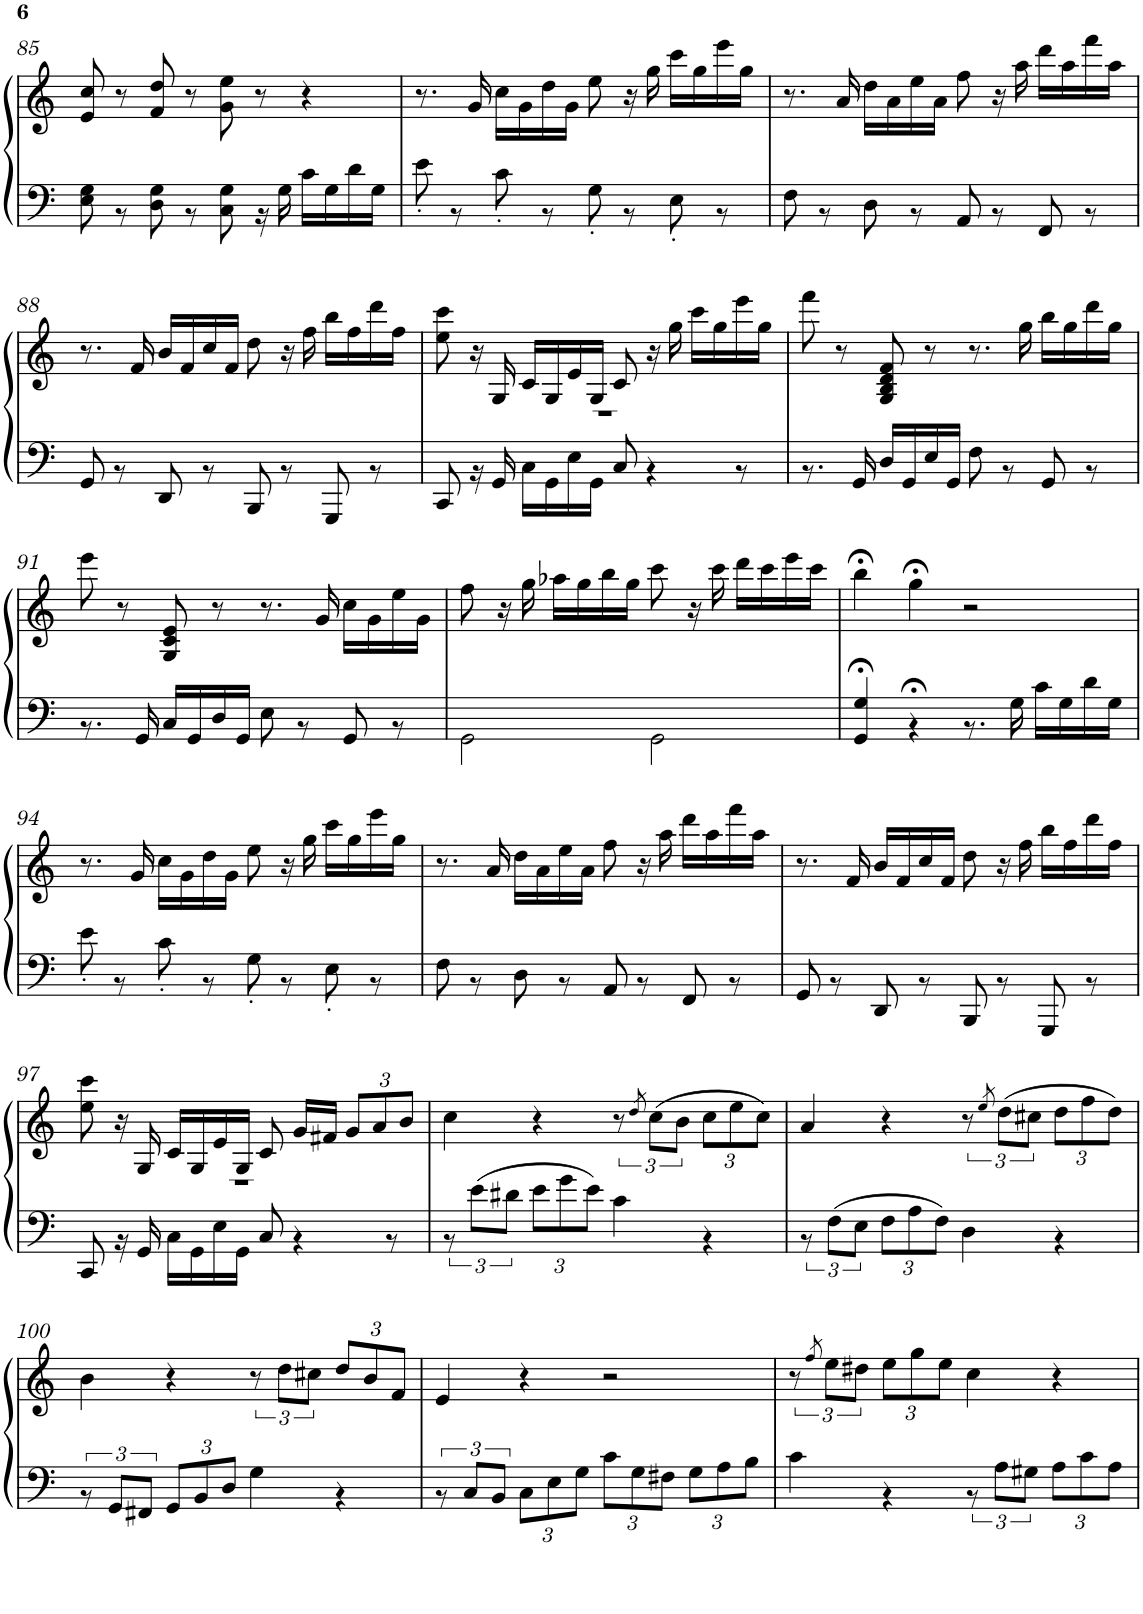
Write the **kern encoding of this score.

**kern	**kern
*part1	*part1
*staff2	*staff1
*I"Piano	*
*I'Pno.	*
!!LO:PB:g=z
*clefF4	*clefG2
*k[]	*k[]
*C:	*C:
*M4/4	*M4/4
=85	=85
*^	*
1ryy	8E\ 8G\	8e/ 8cc/
.	8r	8r
.	8D\ 8G\	8f/ 8dd/
.	8r	8r
.	8C\ 8G\	8g\ 8ee\
.	16r	8r
.	16G\	.
.	16c\LL	4r
.	16G\	.
.	16d\	.
.	16G\JJ	.
=86	=86	=86
1ryy	8e'\	8.r
.	8r	.
.	.	16g/
.	8c'\	16cc\LL
.	.	16g\
.	8r	16dd\
.	.	16g\JJ
.	8G'\	8ee\
.	8r	16r
.	.	16gg\
.	8E'\	16ccc\LL
.	.	16gg\
.	8r	16eee\
.	.	16gg\JJ
=87	=87	=87
1ryy	8F\	8.r
.	8r	.
.	.	16a/
.	8D\	16dd\LL
.	.	16a\
.	8r	16ee\
.	.	16a\JJ
.	8AA/	8ff\
.	8r	16r
.	.	16aa\
.	8FF/	16ddd\LL
.	.	16aa\
.	8r	16fff\
.	.	16aa\JJ
!!LO:LB:g=z
=88	=88	=88
1ryy	8GG/	8.r
.	8r	.
.	.	16f/
.	8DD/	16b/LL
.	.	16f/
.	8r	16cc/
.	.	16f/JJ
.	8BBB/	8dd\
.	8r	16r
.	.	16ff\
.	8GGG/	16bb\LL
.	.	16ff\
.	8r	16ddd\
.	.	16ff\JJ
=89	=89	=89
1r	8CC/	8ee\ 8ccc\
.	16r	16r
.	16GG/	16G/
.	16C\LL	16c/LL
.	16GG\	16G/
.	16E\	16e/
.	16GG\JJ	16G/JJ
.	8C/	8c/
.	4r	16r
.	.	16gg\
.	.	16ccc\LL
.	.	16gg\
.	8r	16eee\
.	.	16gg\JJ
=90	=90	=90
1ryy	8.r	8fff\
.	.	8r
.	16GG/	.
.	16D/LL	8G/ 8B/ 8d/ 8f/
.	16GG/	.
.	16E/	8r
.	16GG/JJ	.
.	8F\	8.r
.	8r	.
.	.	16gg\
.	8GG/	16bb\LL
.	.	16gg\
.	8r	16ddd\
.	.	16gg\JJ
!!LO:LB:g=z
=91	=91	=91
1ryy	8.r	8eee\
.	.	8r
.	16GG/	.
.	16C/LL	8G/ 8c/ 8e/
.	16GG/	.
.	16D/	8r
.	16GG/JJ	.
.	8E\	8.r
.	8r	.
.	.	16g/
.	8GG/	16cc\LL
.	.	16g\
.	8r	16ee\
.	.	16g\JJ
=92	=92	=92
1ryy	2GG\	8ff\
.	.	16r
.	.	16gg\
.	.	16aa-X\LL
.	.	16gg\
.	.	16bb\
.	.	16gg\JJ
.	2GG\	8ccc\
.	.	16r
.	.	16ccc\
.	.	16ddd\LL
.	.	16ccc\
.	.	16eee\
.	.	16ccc\JJ
=93	=93	=93
1ryy	4GG/;< 4G/;<	4bb;<\
.	4r;<	4gg;<\
.	8.r	2r
.	16G\	.
.	16c\LL	.
.	16G\	.
.	16d\	.
.	16G\JJ	.
!!LO:LB:g=z
=94	=94	=94
1ryy	8e'\	8.r
.	8r	.
.	.	16g/
.	8c'\	16cc\LL
.	.	16g\
.	8r	16dd\
.	.	16g\JJ
.	8G'\	8ee\
.	8r	16r
.	.	16gg\
.	8E'\	16ccc\LL
.	.	16gg\
.	8r	16eee\
.	.	16gg\JJ
=95	=95	=95
1ryy	8F\	8.r
.	8r	.
.	.	16a/
.	8D\	16dd\LL
.	.	16a\
.	8r	16ee\
.	.	16a\JJ
.	8AA/	8ff\
.	8r	16r
.	.	16aa\
.	8FF/	16ddd\LL
.	.	16aa\
.	8r	16fff\
.	.	16aa\JJ
=96	=96	=96
1ryy	8GG/	8.r
.	8r	.
.	.	16f/
.	8DD/	16b/LL
.	.	16f/
.	8r	16cc/
.	.	16f/JJ
.	8BBB/	8dd\
.	8r	16r
.	.	16ff\
.	8GGG/	16bb\LL
.	.	16ff\
.	8r	16ddd\
.	.	16ff\JJ
!!LO:LB:g=z
=97	=97	=97
1r	8CC/	8ee\ 8ccc\
.	16r	16r
.	16GG/	16G/
.	16C\LL	16c/LL
.	16GG\	16G/
.	16E\	16e/
.	16GG\JJ	16G/JJ
.	8C/	8c/
.	4r	16g/LL
.	.	16f#X/JJ
*	*	*Xbrackettup
.	.	12g/L
.	.	12a/
.	8r	.
.	.	12b/J
=98	=98	=98
1ryy	12r	4cc\
.	12e\L	.
.	12d#X\J	.
*	*Xbrackettup	*
.	12e\L	4r
.	12g\	.
.	12e\J	.
*	*	*brackettup
.	4c\	12r
.	.	8qdd/
.	.	(>12cc\L
.	.	12b\J
*	*	*Xbrackettup
.	4r	12cc\L
.	.	12ee\
.	.	12cc\J)
=99	=99	=99
*	*brackettup	*
1ryy	12r	4a/
.	12F\L	.
.	12E\J	.
*	*Xbrackettup	*
.	12F\L	4r
.	12A\	.
.	12F\J	.
*	*	*brackettup
.	4D\	12r
.	.	8qee/
.	.	(>12dd\L
.	.	12cc#X\J
*	*	*Xbrackettup
.	4r	12dd\L
.	.	12ff\
.	.	12dd\J)
!!LO:LB:g=z
=100	=100	=100
*	*brackettup	*
1ryy	12r	4b\
.	12GG/L	.
.	12FF#X/J	.
*	*Xbrackettup	*
.	12GG/L	4r
.	12BB/	.
.	12D/J	.
*	*	*brackettup
.	4G\	12r
.	.	12dd\L
.	.	12cc#X\J
*	*	*Xbrackettup
.	4r	12dd/L
.	.	12b/
.	.	12f/J
=101	=101	=101
*	*brackettup	*
1ryy	12r	4e/
.	12C/L	.
.	12BB/J	.
*	*Xbrackettup	*
.	12C\L	4r
.	12E\	.
.	12G\J	.
.	12c\L	2r
.	12G\	.
.	12F#X\J	.
.	12G\L	.
.	12A\	.
.	12B\J	.
=102	=102	=102
*	*	*brackettup
1ryy	4c\	12r
.	.	8qff/
.	.	12ee\L
.	.	12dd#X\J
*	*	*Xbrackettup
.	4r	12ee\L
.	.	12gg\
.	.	12ee\J
*	*brackettup	*
.	12r	4cc\
.	12A\L	.
.	12G#X\J	.
*	*Xbrackettup	*
.	12A\L	4r
.	12c\	.
.	12A\J	.
*v	*v	*
=	=
*-	*-
